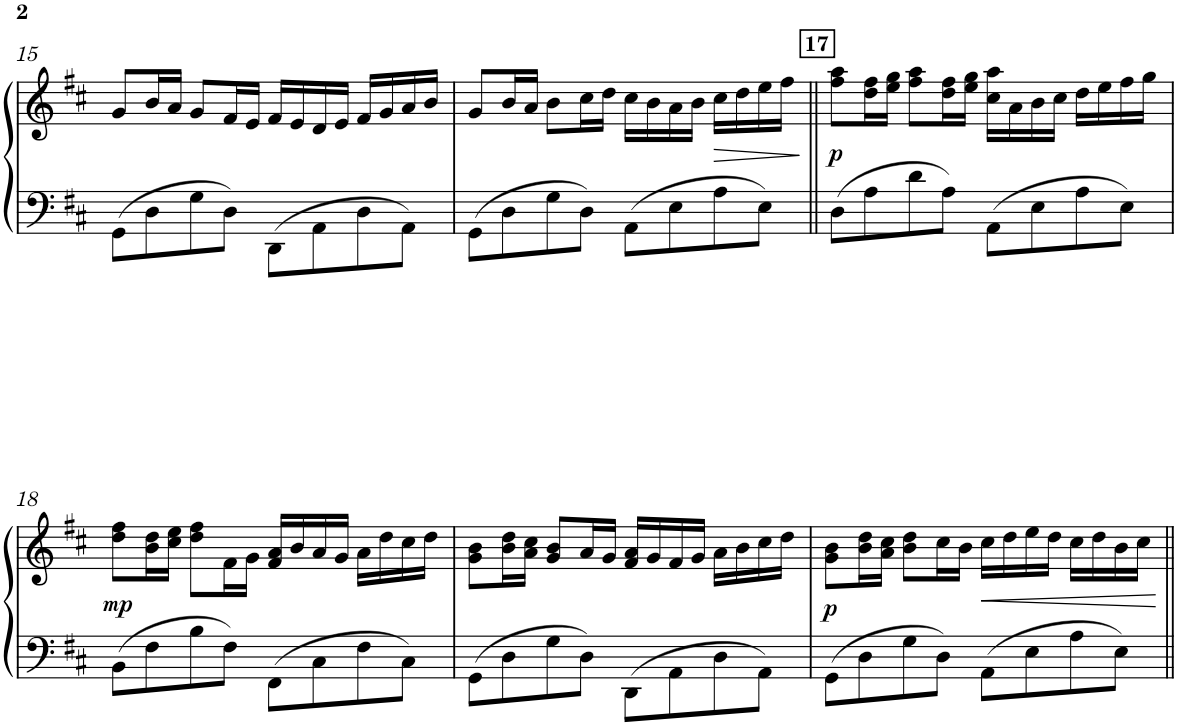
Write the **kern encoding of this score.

**kern	**kern	**dynam
*part1	*part1	*part1
*staff2	*staff1	*staff1/2
*I"Piano	*	*
*I'Pno.	*	*
!!LO:PB:g=z
*clefF4	*clefG2	*
*k[f#c#]	*k[f#c#]	*
*M4/4	*M4/4	*
=15	=15	=15
8GG\L	8g/L	.
8D\	16b/L	.
.	16a/JJ	.
8G\	8g/L	.
8D\J	16f#/L	.
.	16e/JJ	.
8DD\L	16f#/LL	.
.	16e/	.
8AA\	16d/	.
.	16e/JJ	.
8D\	16f#/LL	.
.	16g/	.
8AA\J	16a/	.
.	16b/JJ	.
=16	=16	=16
8GG\L	8g/L	.
8D\	16b/L	.
.	16a/JJ	.
8G\	8b\L	.
8D\J	16cc#\L	.
.	16dd\JJ	.
8AA\L	16cc#\LL	.
.	16b\	.
8E\	16a\	.
.	16b\JJ	.
!	!	!LO:HP:b
8A\	16cc#\LL	>
.	16dd\	.
8E\J	16ee\	.
.	16ff#\JJ	.
.	.	]
!!LO:REH:place=s1:a:B:cj:t=17
=17||	=17||	=17||
!	!	!LO:DY:b
8D\L	8ff#\ 8aa\L	p
8A\	16dd\ 16ff#\L	.
.	16ee\ 16gg\JJ	.
8d\	8ff#\ 8aa\L	.
8A\J	16dd\ 16ff#\L	.
.	16ee\ 16gg\JJ	.
8AA\L	16cc#\ 16aa\LL	.
.	16a\	.
8E\	16b\	.
.	16cc#\JJ	.
8A\	16dd\LL	.
.	16ee\	.
8E\J	16ff#\	.
.	16gg\JJ	.
!!LO:LB:g=z
=18	=18	=18
!	!	!LO:DY:b
8BB\L	8dd\ 8ff#\L	mp
8F#\	16b\ 16dd\L	.
.	16cc#\ 16ee\JJ	.
8B\	8dd\ 8ff#\L	.
8F#\J	16f#\L	.
.	16g\JJ	.
8FF#\L	16f#/ 16a/LL	.
.	16b/	.
8C#\	16a/	.
.	16g/JJ	.
8F#\	16a\LL	.
.	16dd\	.
8C#\J	16cc#\	.
.	16dd\JJ	.
=19	=19	=19
8GG\L	8g\ 8b\L	.
8D\	16b\ 16dd\L	.
.	16a\ 16cc#\JJ	.
8G\	8g/ 8b/L	.
8D\J	16a/L	.
.	16g/JJ	.
8DD\L	16f#/ 16a/LL	.
.	16g/	.
8AA\	16f#/	.
.	16g/JJ	.
8D\	16a\LL	.
.	16b\	.
8AA\J	16cc#\	.
.	16dd\JJ	.
=20	=20	=20
!	!	!LO:DY:b
8GG\L	8g\ 8b\L	p
8D\	16b\ 16dd\L	.
.	16a\ 16cc#\JJ	.
8G\	8b\ 8dd\L	.
8D\J	16cc#\L	.
.	16b\JJ	.
!	!	!LO:HP:b
8AA\L	16cc#\LL	<
.	16dd\	.
8E\	16ee\	.
.	16dd\JJ	.
8A\	16cc#\LL	.
.	16dd\	.
8E\J	16b\	.
.	16cc#\JJ	.
.	.	[
=||	=||	=||
*-	*-	*-
